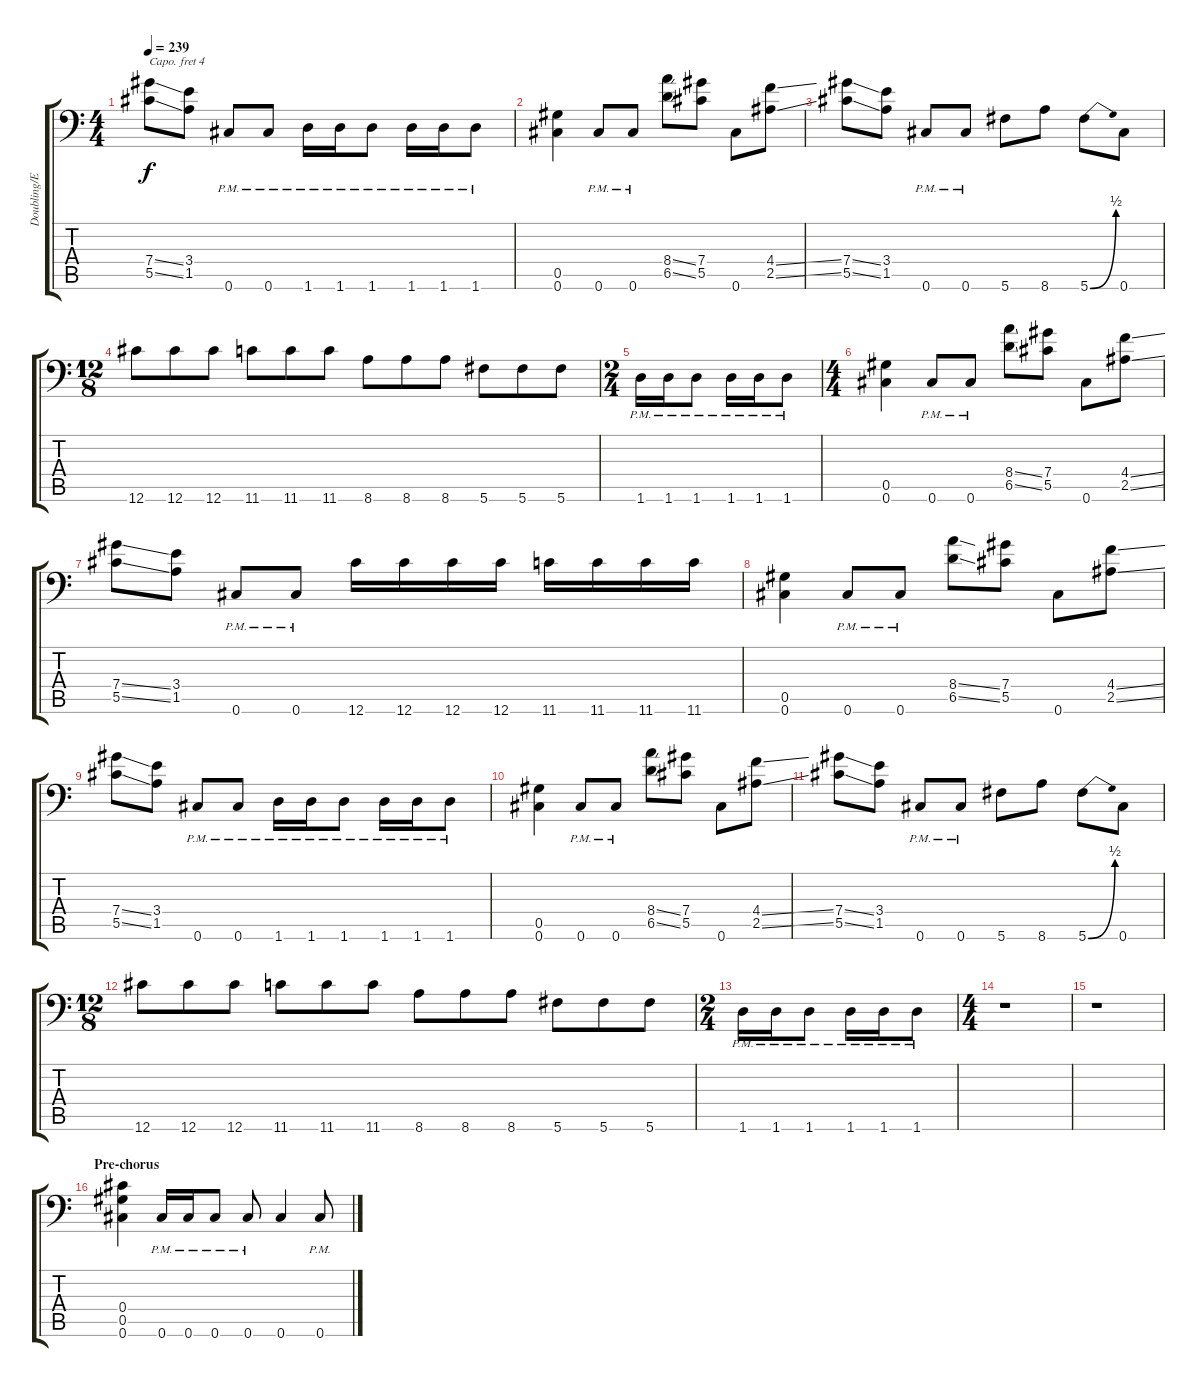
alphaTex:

\track ("Doubling/Extras" "Doubling/E") {instrument distortionguitar}
\staff {score tabs}
\capo 4
\tuning (B3 Gb3 D3 A2 E2 A1) {hide}
\ts (4 4)
\tempo 239
\clef f4
\ks c
(7.4{ss} 5.5{ss}).8{dy f} (3.4 1.5).8 0.6{pm}.8 0.6{pm}.8 1.6{pm}.16 1.6{pm}.16 1.6{pm}.8 1.6{pm}.16 1.6{pm}.16 1.6{pm}.8 |
(0.5 0.6).4 0.6{pm}.8 0.6{pm}.8 (8.4{ss} 6.5{ss}).8 (7.4 5.5).8 0.6.8 (4.4{ss} 2.5{ss}).8 |
(7.4{ss} 5.5{ss}).8 (3.4 1.5).8 0.6{pm}.8 0.6{pm}.8 5.6.8 8.6.8 5.6{be (bend 0 0 60 2)}.8 0.6.8 |
\ts (12 8)
12.6.8 12.6.8 12.6.8 11.6.8 11.6.8 11.6.8 8.6.8 8.6.8 8.6.8 5.6.8 5.6.8 5.6.8 |
\ts (2 4)
1.6{pm}.16 1.6{pm}.16 1.6{pm}.8 1.6{pm}.16 1.6{pm}.16 1.6{pm}.8 |
\ts (4 4)
(0.5 0.6).4 0.6{pm}.8 0.6{pm}.8 (8.4{ss} 6.5{ss}).8 (7.4 5.5).8 0.6.8 (4.4{ss} 2.5{ss}).8 |
(7.4{ss} 5.5{ss}).8 (3.4 1.5).8 0.6{pm}.8 0.6{pm}.8 12.6.16 12.6.16 12.6.16 12.6.16 11.6.16 11.6.16 11.6.16 11.6.16 |
(0.5 0.6).4 0.6{pm}.8 0.6{pm}.8 (8.4{ss} 6.5{ss}).8 (7.4 5.5).8 0.6.8 (4.4{ss} 2.5{ss}).8 |
(7.4{ss} 5.5{ss}).8 (3.4 1.5).8 0.6{pm}.8 0.6{pm}.8 1.6{pm}.16 1.6{pm}.16 1.6{pm}.8 1.6{pm}.16 1.6{pm}.16 1.6{pm}.8 |
(0.5 0.6).4 0.6{pm}.8 0.6{pm}.8 (8.4{ss} 6.5{ss}).8 (7.4 5.5).8 0.6.8 (4.4{ss} 2.5{ss}).8 |
(7.4{ss} 5.5{ss}).8 (3.4 1.5).8 0.6{pm}.8 0.6{pm}.8 5.6.8 8.6.8 5.6{be (bend 0 0 60 2)}.8 0.6.8 |
\ts (12 8)
12.6.8 12.6.8 12.6.8 11.6.8 11.6.8 11.6.8 8.6.8 8.6.8 8.6.8 5.6.8 5.6.8 5.6.8 |
\ts (2 4)
1.6{pm}.16 1.6{pm}.16 1.6{pm}.8 1.6{pm}.16 1.6{pm}.16 1.6{pm}.8 |
\ts (4 4)
\section ("" "")
r.1 |
r.1 |
\section ("" "Pre-chorus")
(0.4 0.5 0.6).4 0.6{pm}.16 0.6{pm}.16 0.6{pm}.8 0.6{pm}.8 0.6.4 0.6{pm}.8
